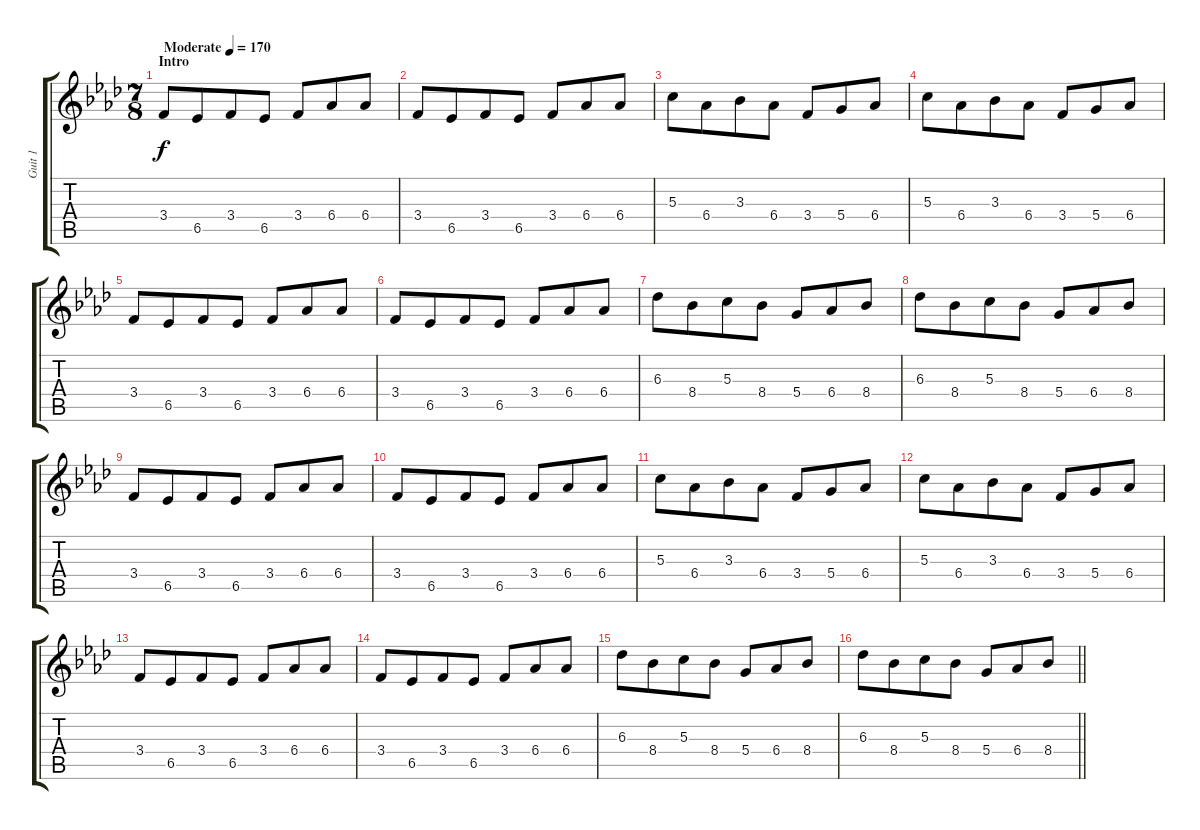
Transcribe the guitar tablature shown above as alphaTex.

\track ("Guit 1" "Guit 1") {instrument overdrivenguitar}
\staff {score tabs}
\tuning (E4 B3 G3 D3 A2 E2) {hide}
\ts (7 8)
\section ("" "Intro")
\tempo (170 "Moderate")
\clef g2
\ks fminor
3.4.8{dy f instrument overdrivenguitar} 6.5.8 3.4.8 6.5.8 3.4.8 6.4.8 6.4.8 |
3.4.8 6.5.8 3.4.8 6.5.8 3.4.8 6.4.8 6.4.8 |
5.3.8 6.4.8 3.3.8 6.4.8 3.4.8 5.4.8 6.4.8 |
5.3.8 6.4.8 3.3.8 6.4.8 3.4.8 5.4.8 6.4.8 |
3.4.8 6.5.8 3.4.8 6.5.8 3.4.8 6.4.8 6.4.8 |
3.4.8 6.5.8 3.4.8 6.5.8 3.4.8 6.4.8 6.4.8 |
6.3.8 8.4.8 5.3.8 8.4.8 5.4.8 6.4.8 8.4.8 |
6.3.8 8.4.8 5.3.8 8.4.8 5.4.8 6.4.8 8.4.8 |
3.4.8 6.5.8 3.4.8 6.5.8 3.4.8 6.4.8 6.4.8 |
3.4.8 6.5.8 3.4.8 6.5.8 3.4.8 6.4.8 6.4.8 |
5.3.8 6.4.8 3.3.8 6.4.8 3.4.8 5.4.8 6.4.8 |
5.3.8 6.4.8 3.3.8 6.4.8 3.4.8 5.4.8 6.4.8 |
3.4.8 6.5.8 3.4.8 6.5.8 3.4.8 6.4.8 6.4.8 |
3.4.8 6.5.8 3.4.8 6.5.8 3.4.8 6.4.8 6.4.8 |
6.3.8 8.4.8 5.3.8 8.4.8 5.4.8 6.4.8 8.4.8 |
\barLineRight lightlight
6.3.8 8.4.8 5.3.8 8.4.8 5.4.8 6.4.8 8.4.8
